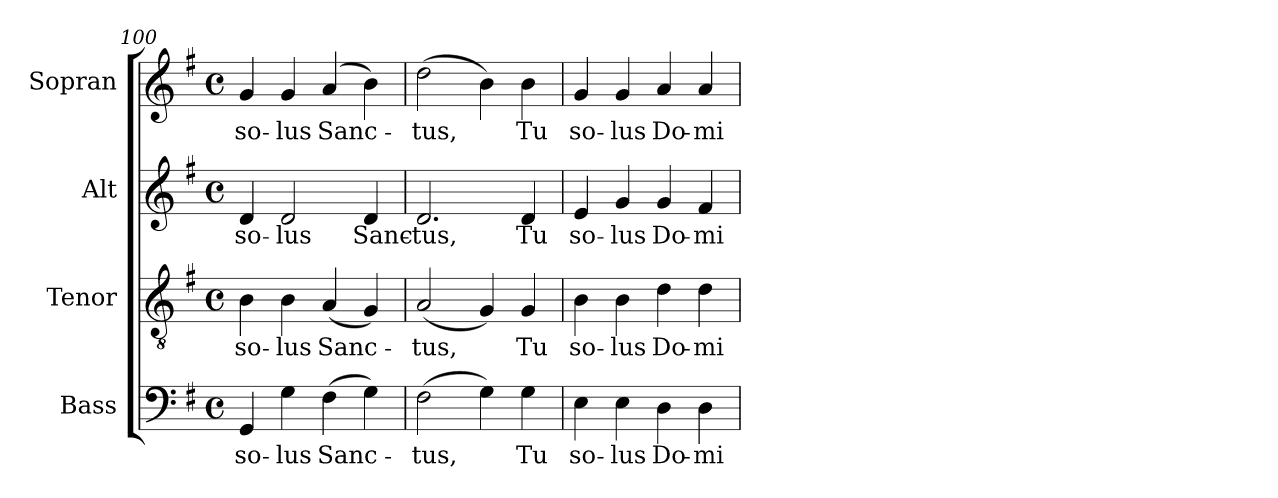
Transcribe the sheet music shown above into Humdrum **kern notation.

**kern	**text	**kern	**text	**kern	**text	**kern	**text
*part4	*part4	*part3	*part3	*part2	*part2	*part1	*part1
*staff4	*staff4	*staff3	*staff3	*staff2	*staff2	*staff1	*staff1
*I"Bass	*	*I"Tenor	*	*I"Alt	*	*I"Sopran	*
*I'B.	*	*I'T.	*	*I'A.	*	*I'S.	*
*clefF4	*	*clefGv2	*	*clefG2	*	*clefG2	*
*k[f#]	*	*k[f#]	*	*k[f#]	*	*k[f#]	*
*G:	*	*G:	*	*G:	*	*G:	*
*M4/4	*	*M4/4	*	*M4/4	*	*M4/4	*
*met(c)	*	*met(c)	*	*met(c)	*	*met(c)	*
=100	=100	=100	=100	=100	=100	=100	=100
!	!LO:LY:b	!	!LO:LY:b	!	!LO:LY:b	!	!LO:LY:b
4GG/	so-	4B\	so-	4d/	so-	4g/	so-
!	!LO:LY:b	!	!LO:LY:b	!	!LO:LY:b	!	!LO:LY:b
4G\	-lus	4B\	-lus	2d/	-lus	4g/	-lus
!	!LO:LY:b	!	!LO:LY:b	!	!	!	!LO:LY:b
(>4F#\	Sanc-	(<4A/	Sanc-	.	.	(4a/	Sanc-
!	!	!	!	!	!LO:LY:b	!	!
4G\)	.	4G/)	.	4d/	Sanc-	4b\)	.
!!LO:LB:g=z
=101	=101	=101	=101	=101	=101	=101	=101
!	!LO:LY:b	!	!LO:LY:b	!	!LO:LY:b	!	!LO:LY:b
(>2F#\	-tus,	(<2A/	-tus,	2.d/	-tus,	(>2dd\	-tus,
4G\)	.	4G/)	.	.	.	4b\)	.
!	!LO:LY:b	!	!LO:LY:b	!	!LO:LY:b	!	!LO:LY:b
4G\	Tu	4G/	Tu	4d/	Tu	4b\	Tu
=102	=102	=102	=102	=102	=102	=102	=102
!	!LO:LY:b	!	!LO:LY:b	!	!LO:LY:b	!	!LO:LY:b
4E\	so-	4B\	so-	4e/	so-	4g/	so-
!	!LO:LY:b	!	!LO:LY:b	!	!LO:LY:b	!	!LO:LY:b
4E\	-lus	4B\	-lus	4g/	-lus	4g/	-lus
!	!LO:LY:b	!	!LO:LY:b	!	!LO:LY:b	!	!LO:LY:b
4D\	Do-	4d\	Do-	4g/	Do-	4a/	Do-
!	!LO:LY:b	!	!LO:LY:b	!	!LO:LY:b	!	!LO:LY:b
4D\	-mi-	4d\	-mi-	4f#/	-mi-	4a/	-mi-
=	=	=	=	=	=	=	=
*-	*-	*-	*-	*-	*-	*-	*-
